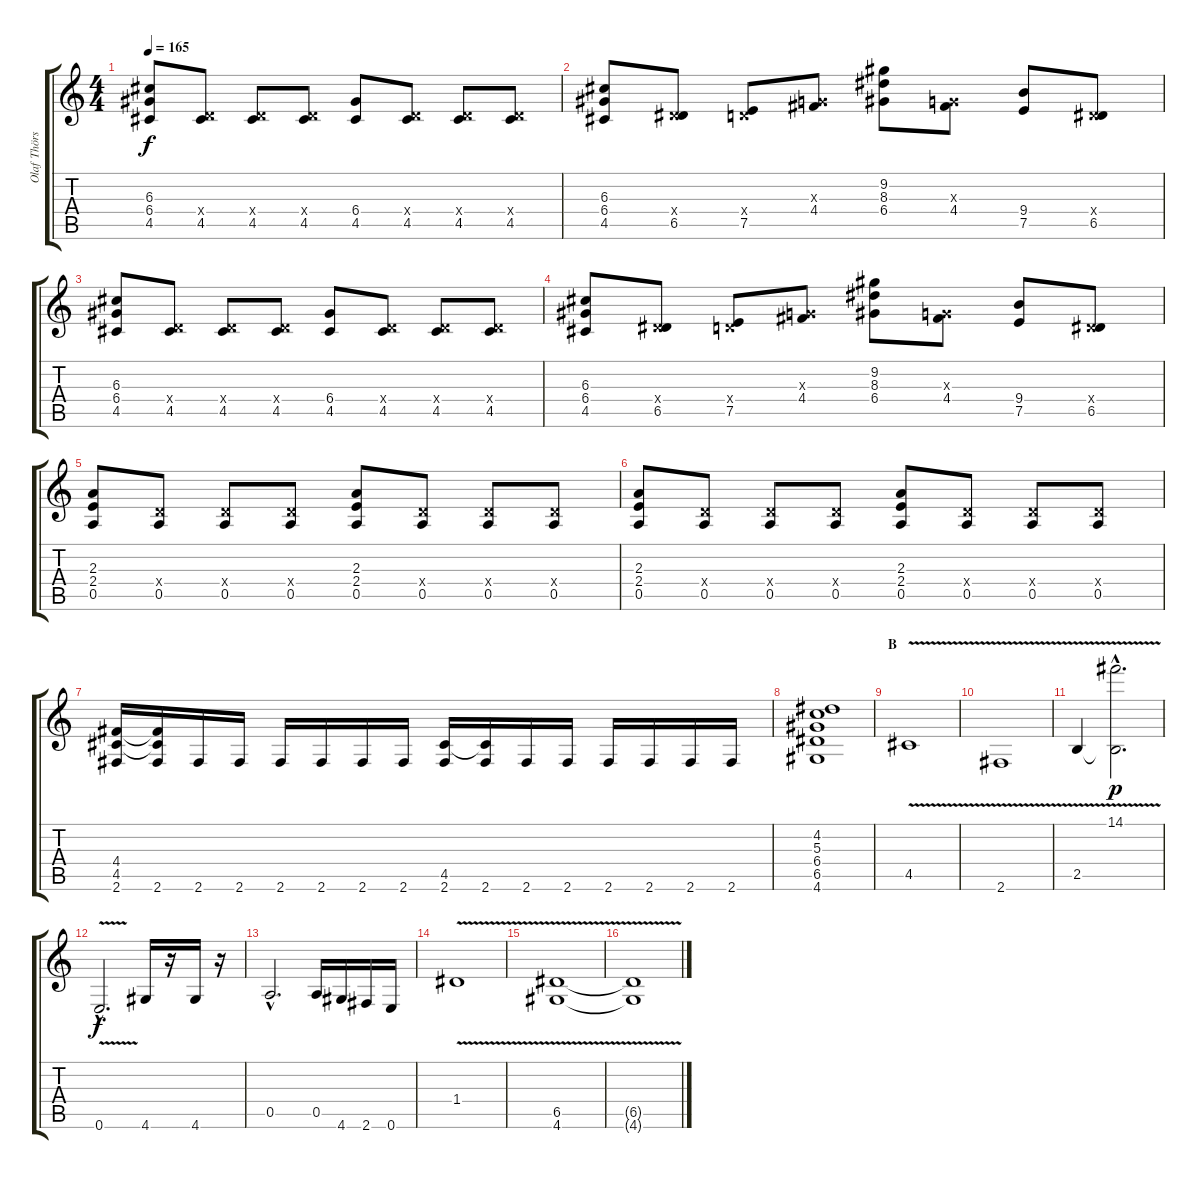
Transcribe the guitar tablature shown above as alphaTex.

\track ("Olaf Thörsen (Guitar)" "Olaf Thörs") {instrument distortionguitar}
\staff {score tabs}
\tuning (E4 B3 G3 D3 A2 E2) {hide}
\ts (4 4)
\tempo 165
\clef g2
\ks c
(6.3 6.4 4.5).8{dy f} (0.4{x} 4.5).8 (0.4{x} 4.5).8 (0.4{x} 4.5).8 (6.4 4.5).8 (0.4{x} 4.5).8 (0.4{x} 4.5).8 (0.4{x} 4.5).8 |
(6.3 6.4 4.5).8 (0.4{x} 6.5).8 (0.4{x} 7.5).8 (0.3{x} 4.4).8 (9.2 8.3 6.4).8 (0.3{x} 4.4).8 (9.4 7.5).8 (0.4{x} 6.5).8 |
(6.3 6.4 4.5).8 (0.4{x} 4.5).8 (0.4{x} 4.5).8 (0.4{x} 4.5).8 (6.4 4.5).8 (0.4{x} 4.5).8 (0.4{x} 4.5).8 (0.4{x} 4.5).8 |
(6.3 6.4 4.5).8 (0.4{x} 6.5).8 (0.4{x} 7.5).8 (0.3{x} 4.4).8 (9.2 8.3 6.4).8 (0.3{x} 4.4).8 (9.4 7.5).8 (0.4{x} 6.5).8 |
(2.3 2.4 0.5).8 (0.4{x} 0.5).8 (0.4{x} 0.5).8 (0.4{x} 0.5).8 (2.3 2.4 0.5).8 (0.4{x} 0.5).8 (0.4{x} 0.5).8 (0.4{x} 0.5).8 |
(2.3 2.4 0.5).8 (0.4{x} 0.5).8 (0.4{x} 0.5).8 (0.4{x} 0.5).8 (2.3 2.4 0.5).8 (0.4{x} 0.5).8 (0.4{x} 0.5).8 (0.4{x} 0.5).8 |
(4.4 4.5 2.6).16 (4.4{t} 4.5{t} 2.6).16 2.6.16 2.6.16 2.6.16 2.6.16 2.6.16 2.6.16 (4.5 2.6).16 (4.5{t} 2.6).16 2.6.16 2.6.16 2.6.16 2.6.16 2.6.16 2.6.16 |
(4.2 5.3 6.4 6.5 4.6).1 |
\section ("" "B")
4.5{v}.1 |
2.6{v}.1 |
2.5{v}.4 (14.1{v hac} 2.5{hac t}).2{d dy p} |
0.6{v hac}.2{d dy f} 4.6.16 r.16 4.6.16 r.16 |
0.5{hac}.2{d} 0.5.16 4.6.16 2.6.16 0.6.16 |
1.4{v}.1 |
(6.5{v} 4.6{v}).1 |
(6.5{t} 4.6{t}).1
